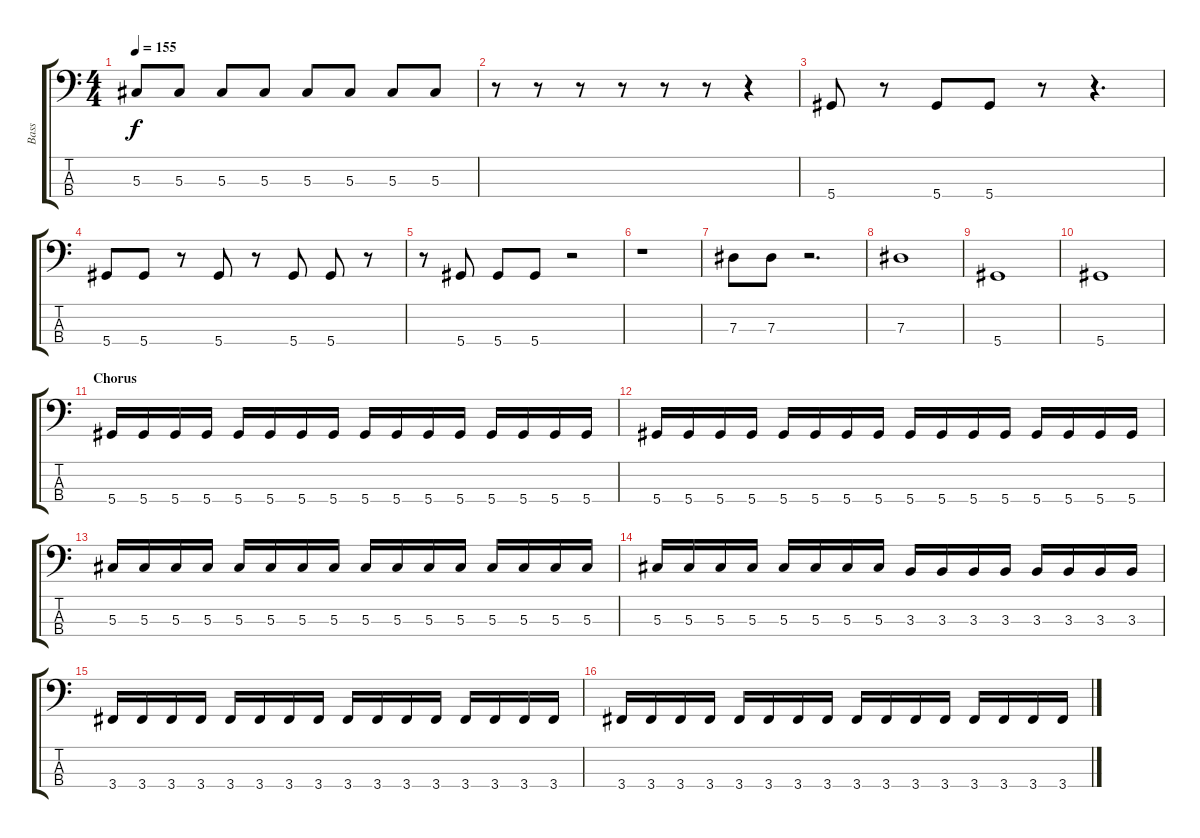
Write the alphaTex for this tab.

\track ("Bass" "Bass") {instrument electricbassfinger}
\staff {score tabs}
\tuning (Gb2 Db2 Ab1 Eb1) {hide}
\ts (4 4)
\tempo 155
\clef f4
\ks c
5.3.8{dy f} 5.3.8 5.3.8 5.3.8 5.3.8 5.3.8 5.3.8 5.3.8 |
r.8 r.8 r.8 r.8 r.8 r.8 r.4 |
5.4.8 r.8 5.4.8 5.4.8 r.8 r.4{d} |
5.4.8 5.4.8 r.8 5.4.8 r.8 5.4.8 5.4.8 r.8 |
r.8 5.4.8 5.4.8 5.4.8 r.2 |
r.1 |
7.3.8 7.3.8 r.2{d} |
7.3.1 |
5.4.1 |
5.4.1 |
\section ("" "Chorus")
5.4.16 5.4.16 5.4.16 5.4.16 5.4.16 5.4.16 5.4.16 5.4.16 5.4.16 5.4.16 5.4.16 5.4.16 5.4.16 5.4.16 5.4.16 5.4.16 |
5.4.16 5.4.16 5.4.16 5.4.16 5.4.16 5.4.16 5.4.16 5.4.16 5.4.16 5.4.16 5.4.16 5.4.16 5.4.16 5.4.16 5.4.16 5.4.16 |
5.3.16 5.3.16 5.3.16 5.3.16 5.3.16 5.3.16 5.3.16 5.3.16 5.3.16 5.3.16 5.3.16 5.3.16 5.3.16 5.3.16 5.3.16 5.3.16 |
5.3.16 5.3.16 5.3.16 5.3.16 5.3.16 5.3.16 5.3.16 5.3.16 3.3.16 3.3.16 3.3.16 3.3.16 3.3.16 3.3.16 3.3.16 3.3.16 |
3.4.16 3.4.16 3.4.16 3.4.16 3.4.16 3.4.16 3.4.16 3.4.16 3.4.16 3.4.16 3.4.16 3.4.16 3.4.16 3.4.16 3.4.16 3.4.16 |
3.4.16 3.4.16 3.4.16 3.4.16 3.4.16 3.4.16 3.4.16 3.4.16 3.4.16 3.4.16 3.4.16 3.4.16 3.4.16 3.4.16 3.4.16 3.4.16
